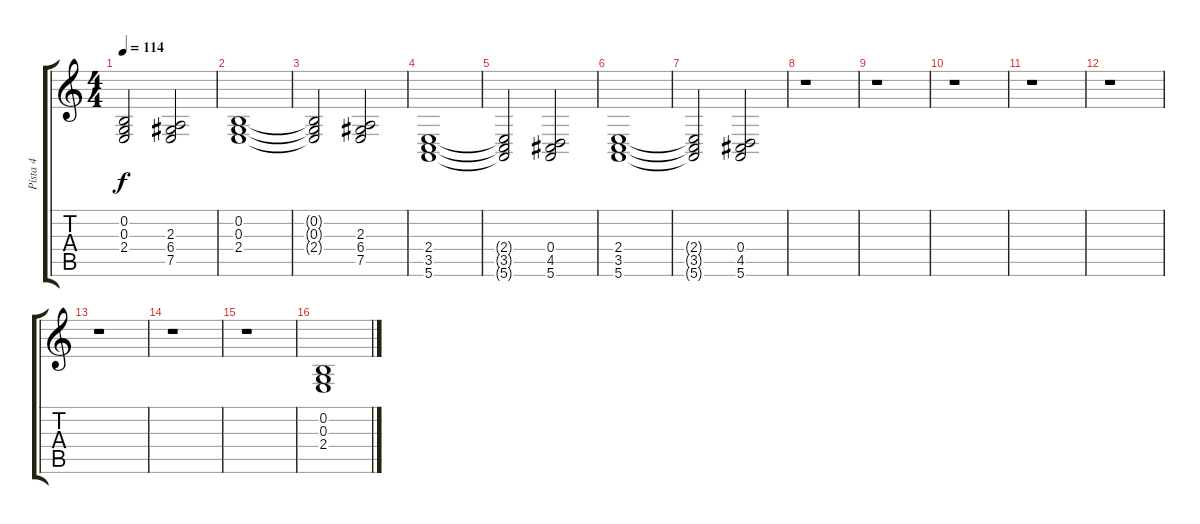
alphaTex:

\track ("Pista 4" "Pista 4") {instrument reedorgan}
\staff {score tabs}
\tuning (E4 B3 G3 D3 A2 E2) {hide}
\ts (4 4)
\tempo 114
\clef g2
\ks c
(0.2{t} 0.3{t} 2.4{t}).2{dy f} (2.3 6.4 7.5).2 |
(0.2 0.3 2.4).1 |
(0.2{t} 0.3{t} 2.4{t}).2 (2.3 6.4 7.5).2 |
(2.4 3.5 5.6).1 |
(2.4{t} 3.5{t} 5.6{t}).2 (0.4 4.5 5.6).2 |
(2.4 3.5 5.6).1 |
(2.4{t} 3.5{t} 5.6{t}).2 (0.4 4.5 5.6).2 |
r.1 |
r.1 |
r.1 |
r.1 |
r.1 |
r.1 |
r.1 |
r.1 |
(0.2 0.3 2.4).1
